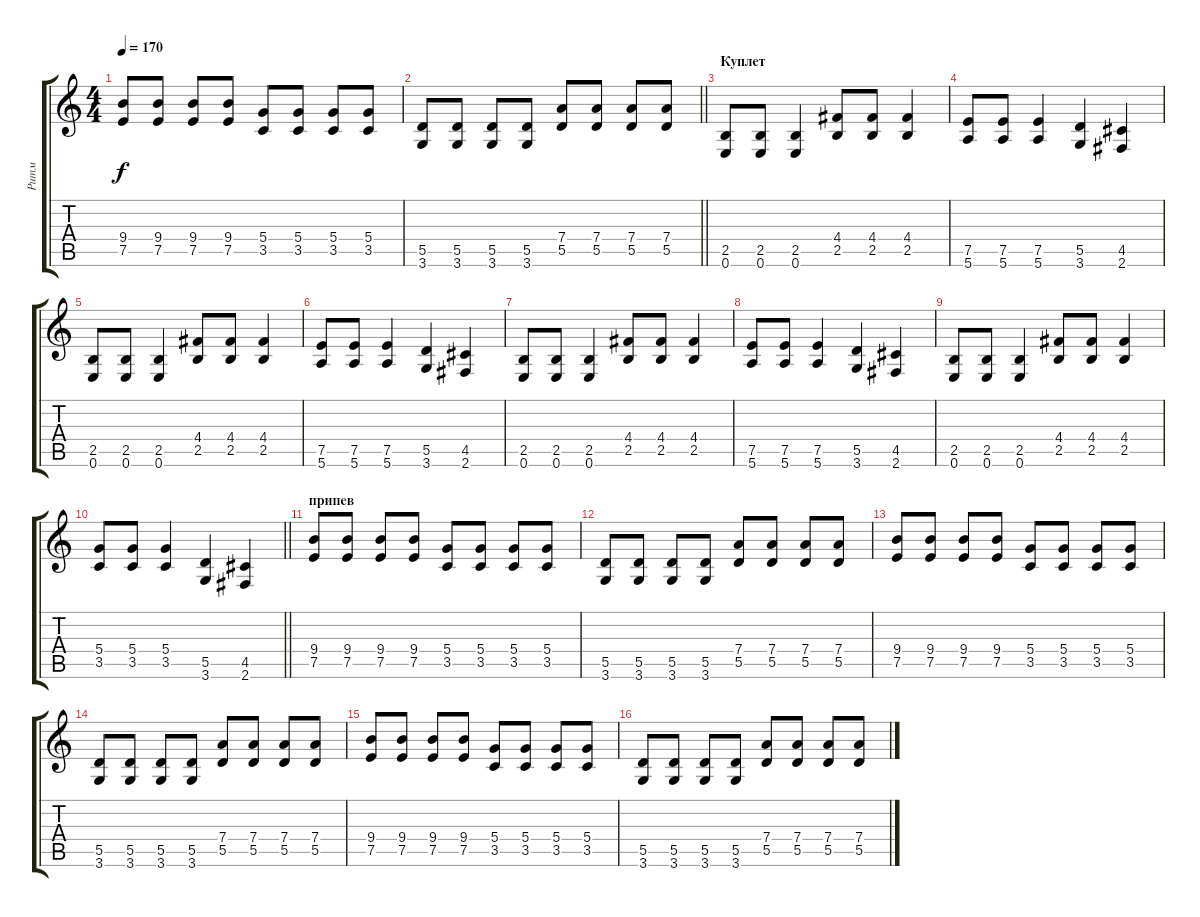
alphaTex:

\track ("Ритм" "Ритм") {instrument distortionguitar}
\staff {score tabs}
\tuning (E4 B3 G3 D3 A2 E2) {hide}
\ts (4 4)
\tempo 170
\clef g2
\ks c
(9.4 7.5).8{dy f} (9.4 7.5).8 (9.4 7.5).8 (9.4 7.5).8 (5.4 3.5).8 (5.4 3.5).8 (5.4 3.5).8 (5.4 3.5).8 |
\barLineRight lightlight
(5.5 3.6).8 (5.5 3.6).8 (5.5 3.6).8 (5.5 3.6).8 (7.4 5.5).8 (7.4 5.5).8 (7.4 5.5).8 (7.4 5.5).8 |
\section ("" "Куплет")
(2.5 0.6).8 (2.5 0.6).8 (2.5 0.6).4 (4.4 2.5).8 (4.4 2.5).8 (4.4 2.5).4 |
(7.5 5.6).8 (7.5 5.6).8 (7.5 5.6).4 (5.5 3.6).4 (4.5 2.6).4 |
(2.5 0.6).8 (2.5 0.6).8 (2.5 0.6).4 (4.4 2.5).8 (4.4 2.5).8 (4.4 2.5).4 |
(7.5 5.6).8 (7.5 5.6).8 (7.5 5.6).4 (5.5 3.6).4 (4.5 2.6).4 |
(2.5 0.6).8 (2.5 0.6).8 (2.5 0.6).4 (4.4 2.5).8 (4.4 2.5).8 (4.4 2.5).4 |
(7.5 5.6).8 (7.5 5.6).8 (7.5 5.6).4 (5.5 3.6).4 (4.5 2.6).4 |
(2.5 0.6).8 (2.5 0.6).8 (2.5 0.6).4 (4.4 2.5).8 (4.4 2.5).8 (4.4 2.5).4 |
\barLineRight lightlight
(5.4 3.5).8 (5.4 3.5).8 (5.4 3.5).4 (5.5 3.6).4 (4.5 2.6).4 |
\section ("" "припев")
(9.4 7.5).8 (9.4 7.5).8 (9.4 7.5).8 (9.4 7.5).8 (5.4 3.5).8 (5.4 3.5).8 (5.4 3.5).8 (5.4 3.5).8 |
(5.5 3.6).8 (5.5 3.6).8 (5.5 3.6).8 (5.5 3.6).8 (7.4 5.5).8 (7.4 5.5).8 (7.4 5.5).8 (7.4 5.5).8 |
(9.4 7.5).8 (9.4 7.5).8 (9.4 7.5).8 (9.4 7.5).8 (5.4 3.5).8 (5.4 3.5).8 (5.4 3.5).8 (5.4 3.5).8 |
(5.5 3.6).8 (5.5 3.6).8 (5.5 3.6).8 (5.5 3.6).8 (7.4 5.5).8 (7.4 5.5).8 (7.4 5.5).8 (7.4 5.5).8 |
(9.4 7.5).8 (9.4 7.5).8 (9.4 7.5).8 (9.4 7.5).8 (5.4 3.5).8 (5.4 3.5).8 (5.4 3.5).8 (5.4 3.5).8 |
(5.5 3.6).8 (5.5 3.6).8 (5.5 3.6).8 (5.5 3.6).8 (7.4 5.5).8 (7.4 5.5).8 (7.4 5.5).8 (7.4 5.5).8
